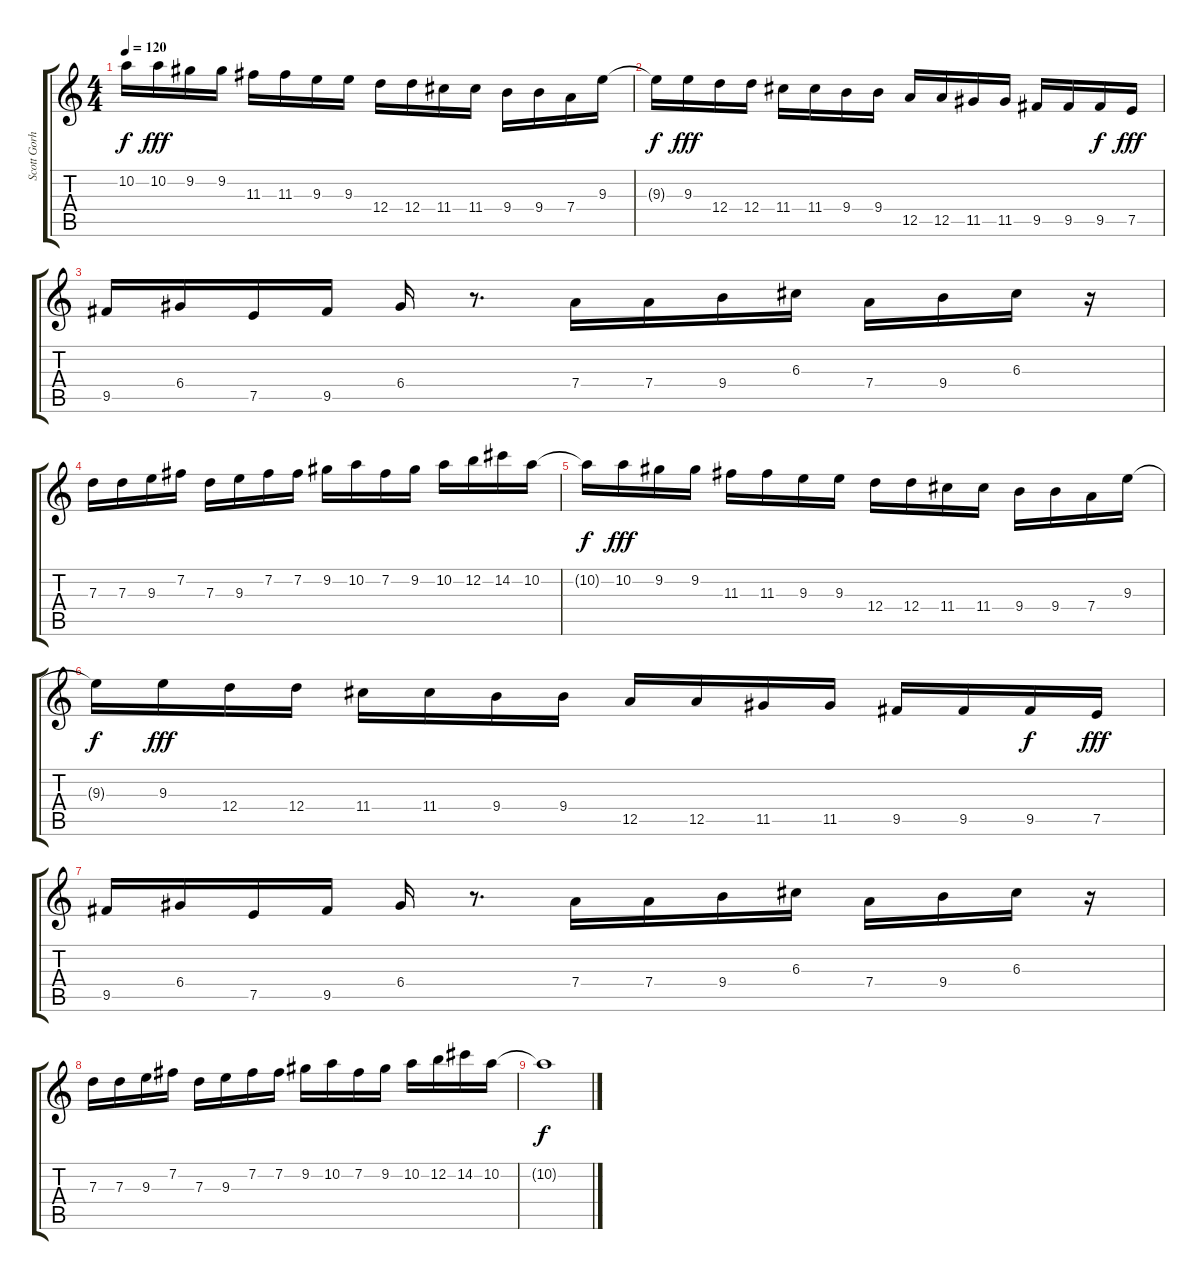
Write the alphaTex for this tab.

\track ("Scott Gorham" "Scott Gorh") {instrument distortionguitar}
\staff {score tabs}
\tuning (E4 B3 G3 D3 A2 E2) {hide}
\ts (4 4)
\tempo 120
\clef g2
\ks c
10.2{t}.16{dy f} 10.2.16{dy fff} 9.2.16 9.2.16 11.3.16 11.3.16 9.3.16 9.3.16 12.4.16 12.4.16 11.4.16 11.4.16 9.4.16 9.4.16 7.4.16 9.3.16 |
9.3{t}.16{dy f} 9.3.16{dy fff} 12.4.16 12.4.16 11.4.16 11.4.16 9.4.16 9.4.16 12.5.16 12.5.16 11.5.16 11.5.16 9.5.16 9.5.16 9.5.16{dy f} 7.5.16{dy fff} |
9.5.16 6.4.16 7.5.16 9.5.16 6.4.16 r.8{d} 7.4.16 7.4.16 9.4.16 6.3.16 7.4.16 9.4.16 6.3.16 r.16 |
7.3.16 7.3.16 9.3.16 7.2.16 7.3.16 9.3.16 7.2.16 7.2.16 9.2.16 10.2.16 7.2.16 9.2.16 10.2.16 12.2.16 14.2.16 10.2.16 |
10.2{t}.16{dy f} 10.2.16{dy fff} 9.2.16 9.2.16 11.3.16 11.3.16 9.3.16 9.3.16 12.4.16 12.4.16 11.4.16 11.4.16 9.4.16 9.4.16 7.4.16 9.3.16 |
9.3{t}.16{dy f} 9.3.16{dy fff} 12.4.16 12.4.16 11.4.16 11.4.16 9.4.16 9.4.16 12.5.16 12.5.16 11.5.16 11.5.16 9.5.16 9.5.16 9.5.16{dy f} 7.5.16{dy fff} |
9.5.16 6.4.16 7.5.16 9.5.16 6.4.16 r.8{d} 7.4.16 7.4.16 9.4.16 6.3.16 7.4.16 9.4.16 6.3.16 r.16 |
7.3.16 7.3.16 9.3.16 7.2.16 7.3.16 9.3.16 7.2.16 7.2.16 9.2.16 10.2.16 7.2.16 9.2.16 10.2.16 12.2.16 14.2.16 10.2.16 |
10.2{t}.1{dy f}
